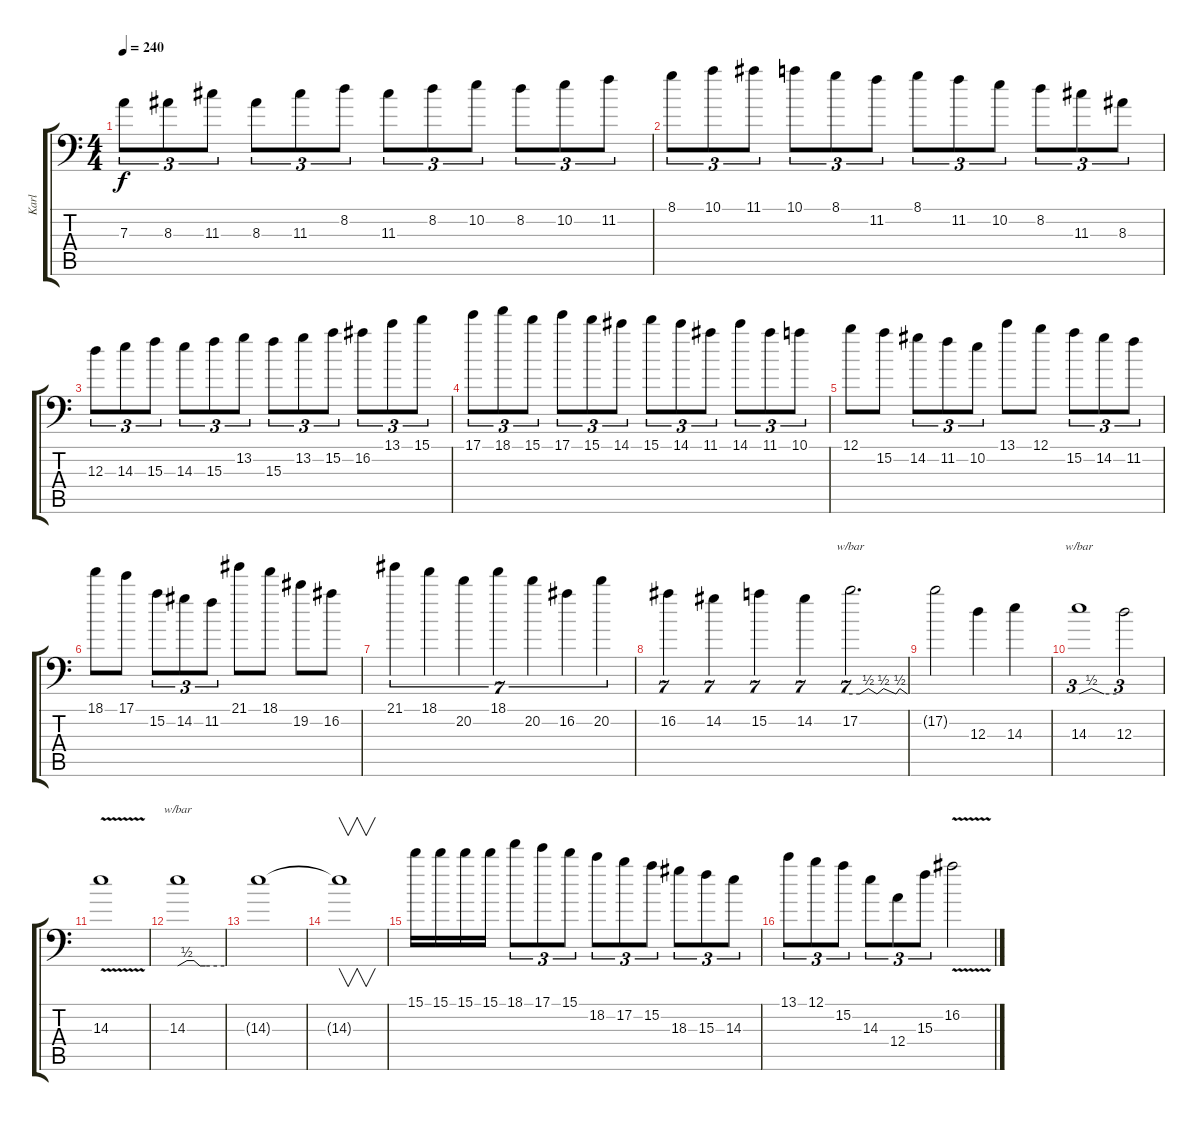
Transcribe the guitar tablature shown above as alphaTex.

\track ("Karl" "Karl") {instrument distortionguitar}
\staff {score tabs}
\tuning (B3 Gb3 D3 A2 E2 A1) {hide}
\ts (4 4)
\tempo 240
\clef f4
\ks c
7.3.8{tu (3 2) dy f} 8.3.8{tu (3 2)} 11.3.8{tu (3 2)} 8.3.8{tu (3 2)} 11.3.8{tu (3 2)} 8.2.8{tu (3 2)} 11.3.8{tu (3 2)} 8.2.8{tu (3 2)} 10.2.8{tu (3 2)} 8.2.8{tu (3 2)} 10.2.8{tu (3 2)} 11.2.8{tu (3 2)} |
8.1.8{tu (3 2)} 10.1.8{tu (3 2)} 11.1.8{tu (3 2)} 10.1.8{tu (3 2)} 8.1.8{tu (3 2)} 11.2.8{tu (3 2)} 8.1.8{tu (3 2)} 11.2.8{tu (3 2)} 10.2.8{tu (3 2)} 8.2.8{tu (3 2)} 11.3.8{tu (3 2)} 8.3.8{tu (3 2)} |
12.3.8{tu (3 2)} 14.3.8{tu (3 2)} 15.3.8{tu (3 2)} 14.3.8{tu (3 2)} 15.3.8{tu (3 2)} 13.2.8{tu (3 2)} 15.3.8{tu (3 2)} 13.2.8{tu (3 2)} 15.2.8{tu (3 2)} 16.2.8{tu (3 2)} 13.1.8{tu (3 2)} 15.1.8{tu (3 2)} |
17.1.8{tu (3 2)} 18.1.8{tu (3 2)} 15.1.8{tu (3 2)} 17.1.8{tu (3 2)} 15.1.8{tu (3 2)} 14.1.8{tu (3 2)} 15.1.8{tu (3 2)} 14.1.8{tu (3 2)} 11.1.8{tu (3 2)} 14.1.8{tu (3 2)} 11.1.8{tu (3 2)} 10.1.8{tu (3 2)} |
12.1.8 15.2.8 14.2.8{tu (3 2)} 11.2.8{tu (3 2)} 10.2.8{tu (3 2)} 13.1.8 12.1.8 15.2.8{tu (3 2)} 14.2.8{tu (3 2)} 11.2.8{tu (3 2)} |
18.1.8 17.1.8 15.2.8{tu (3 2)} 14.2.8{tu (3 2)} 11.2.8{tu (3 2)} 21.1.8 18.1.8 19.2.8 16.2.8 |
21.1.4{tu (7 4)} 18.1.4{tu (7 4)} 20.2.4{tu (7 4)} 18.1.4{tu (7 4)} 20.2.4{tu (7 4)} 16.2.4{tu (7 4)} 20.2.4{tu (7 4)} |
16.2.4{tu (7 4)} 14.2.4{tu (7 4)} 15.2.4{tu (7 4)} 14.2.4{tu (7 4)} 17.2.2{d tu (7 4) tbe (custom default 0 0 10 0 19 2 28 0 35 2 48 0 52 2 60 0)} |
17.2{t}.2 12.3.4 14.3.4 |
14.3.1{tu (3 2) tbe (custom default 0 0 20 2 40 0 60 0)} 12.3.2{tu (3 2)} |
14.3{v}.1 |
14.3.1{tbe (custom default 0 0 12 2 21 2 29 0 36 0 60 0)} |
14.3{t}.1 |
14.3{t}.1{v} |
15.1.16 15.1.16 15.1.16 15.1.16 18.1.8{tu (3 2)} 17.1.8{tu (3 2)} 15.1.8{tu (3 2)} 18.2.8{tu (3 2)} 17.2.8{tu (3 2)} 15.2.8{tu (3 2)} 18.3.8{tu (3 2)} 15.3.8{tu (3 2)} 14.3.8{tu (3 2)} |
13.1.8{tu (3 2)} 12.1.8{tu (3 2)} 15.2.8{tu (3 2)} 14.3.8{tu (3 2)} 12.4.8{tu (3 2)} 15.3.8{tu (3 2)} 16.2{v}.2
